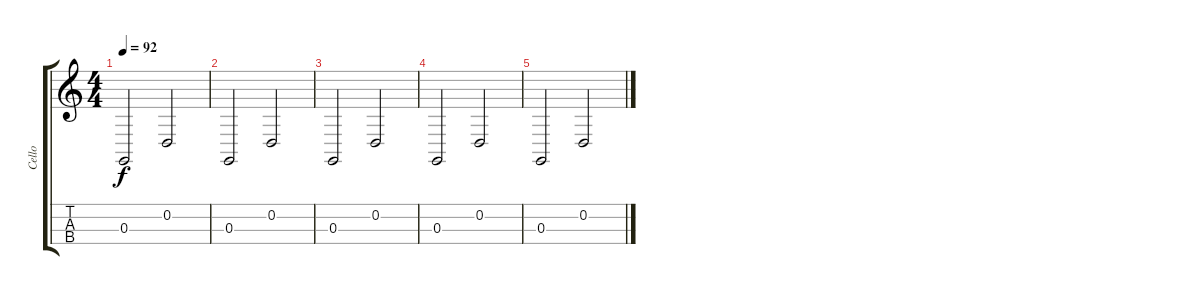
\track ("Cello" "Cello") {instrument cello}
\staff {score tabs}
\tuning (A3 D3 G2 C2) {hide}
\ts (4 4)
\tempo 92
\clef g2
\ks c
0.3.2{dy f} 0.2.2 |
0.3.2 0.2.2 |
0.3.2 0.2.2 |
0.3.2 0.2.2 |
0.3.2 0.2.2
